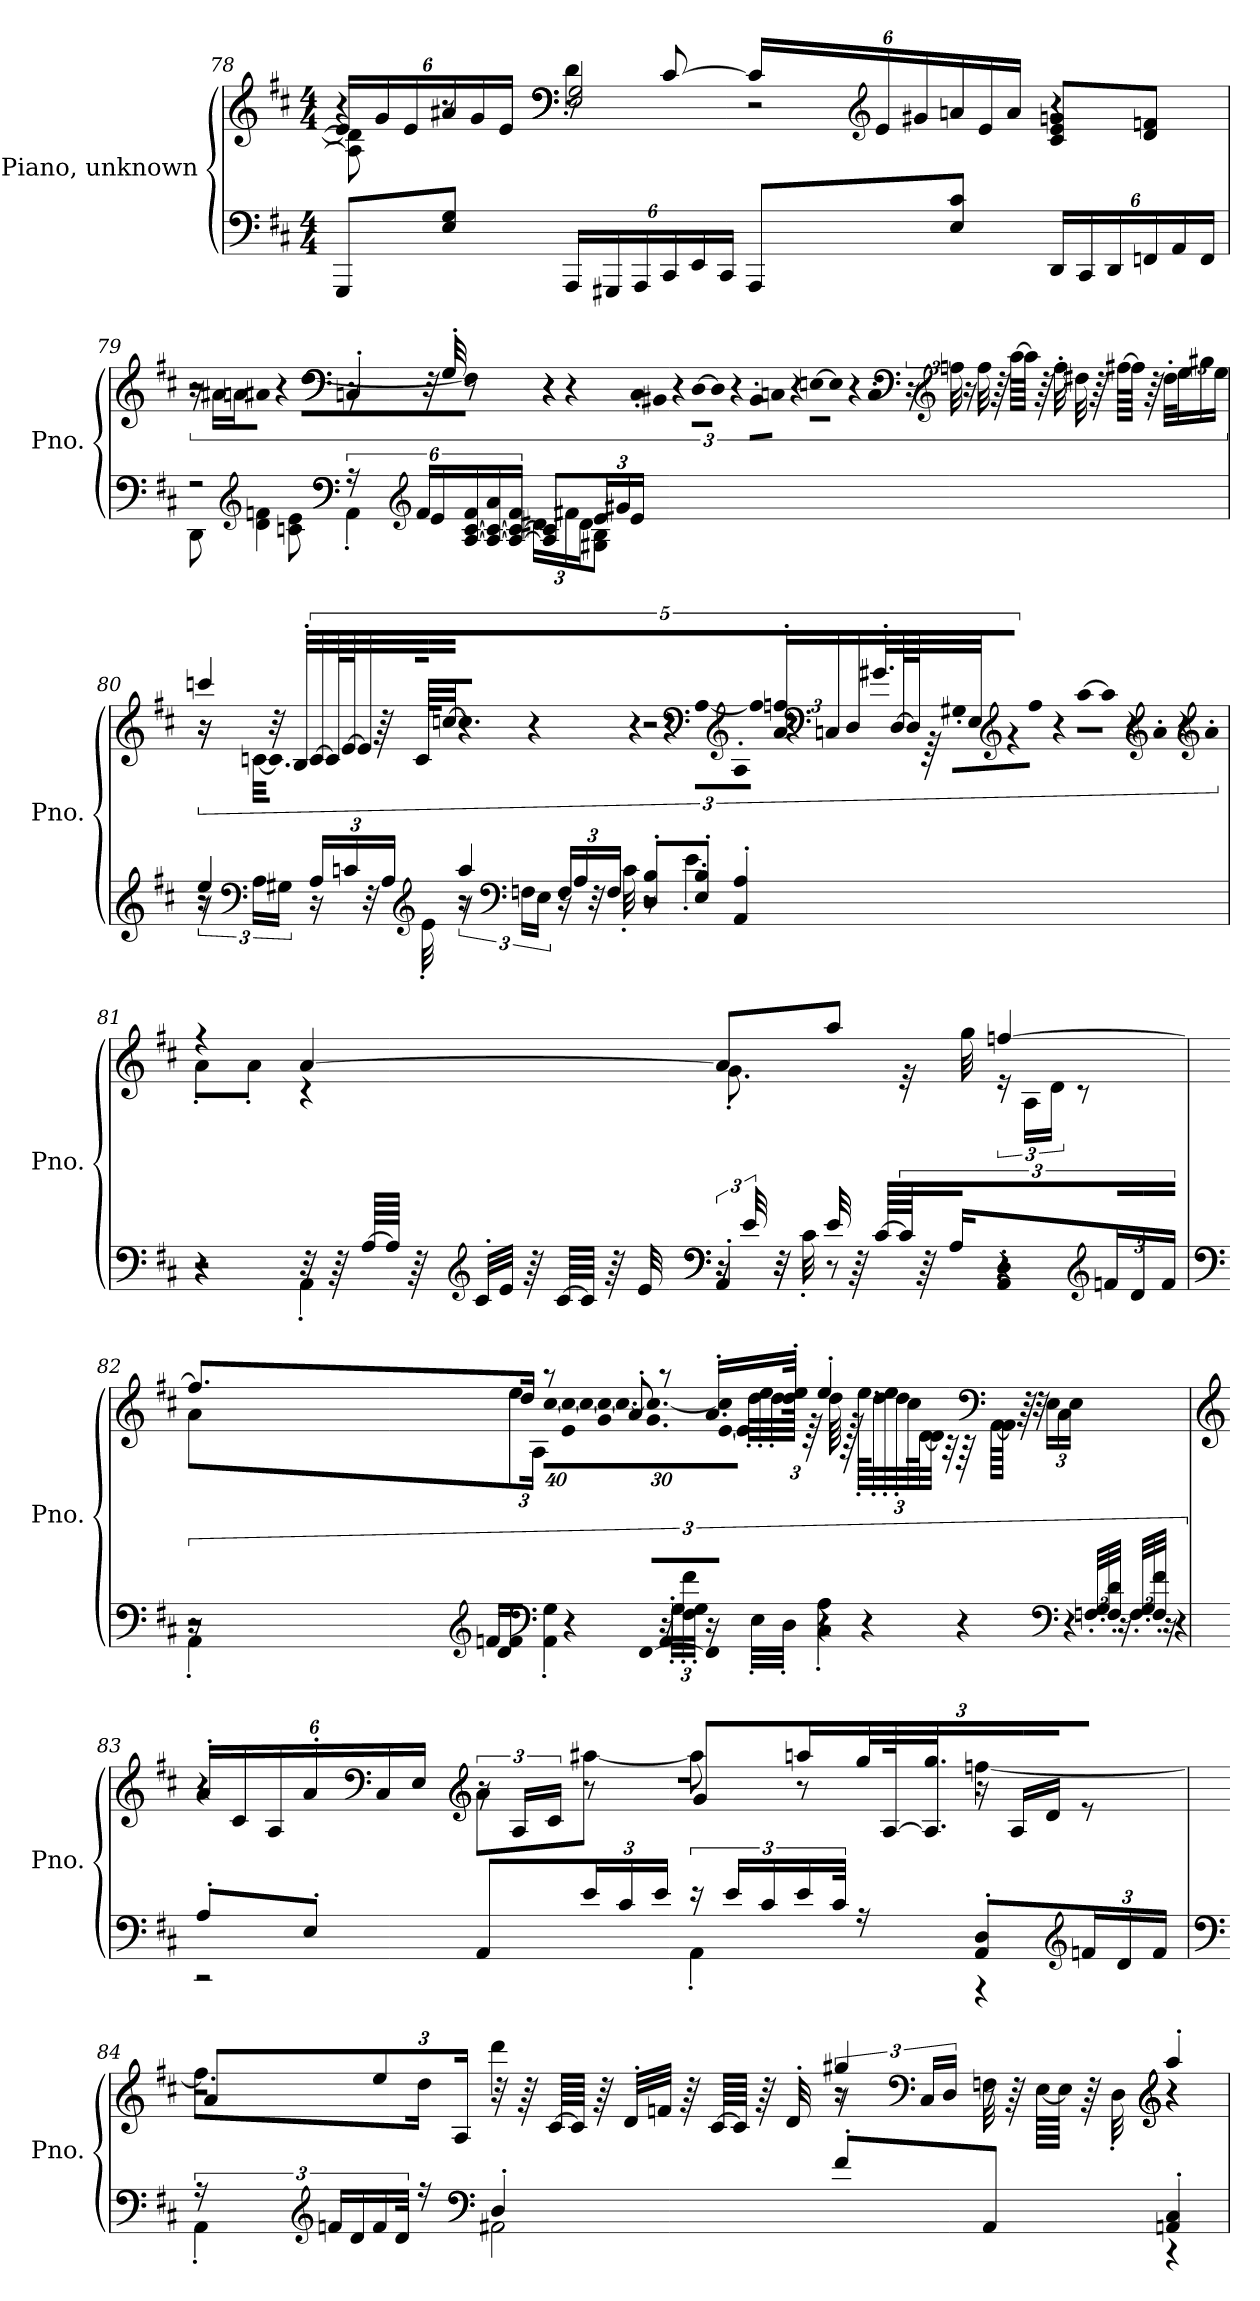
**kern	**kern
*part1	*part1
*staff2	*staff1
*I"Piano, unknown	*
*I'Pno.	*
!!LO:PB:g=z
*clefF4	*clefG2
*k[f#c#]	*k[f#c#]
*M4/4	*M4/4
*	*Xbrackettup
=78	=78
*	*^
*	*	*^
8GGG/L	24e/LL]	8A#\] 8d\]	4r
.	24g/	.	.
.	24e/	.	.
8E/ 8G/J	24a#X/	8r	.
.	24g/	.	.
.	24e/JJ	.	.
*	*clefF4	*	*
*Xbrackettup	*	*	*
24AAA/LL	8r	4d'\	2E/ 2G/
24GGG#X/	.	.	.
24AAA/	.	.	.
24CC#/	[8c#/	.	.
24EE/	.	.	.
24CC#/JJ	.	.	.
8AAA/L	24c#/LL]	2r	.
*	*clefG2	*	*
.	24e/	.	.
.	24g#X/	.	.
8E/ 8c#/J	24an/	.	.
.	24e/	.	.
.	24a/JJ	.	.
24DD/LL	8c#/ 8e/ 8gn/L	.	4r
24CC#/	.	.	.
24DD/	.	.	.
24FFn/	8d/ 8fn/J	.	.
24AA/	.	.	.
24FF/JJ	.	.	.
!!LO:LB:g=z	!!	!!
=79	=79	=79	=79
*^	*	*	*
*	*	*	*brackettup	*
2r	8DD\	2r	24r	2r
.	.	.	24a#X\LL	.
.	.	.	24an\	.
*clefG2	*	*	*	*
.	4d\ 4fn\	.	32a#X\JJk	.
.	.	.	64r	.
.	.	.	[64dd\LLLL	.
.	.	.	64dd\JJJJ]	.
.	.	.	64r	.
.	.	.	32a#'\	.
.	.	.	32g#X\	.
.	.	.	64r	.
.	.	.	[64b\LLLL	.
.	.	.	64b\JJJJ]	.
.	.	.	64r	.
.	.	.	32g#'\LLL	.
.	8cn\ 8e\	.	32an\JJJ	.
.	.	.	64r	.
.	.	.	[64ccn\LLLL	.
.	.	.	64cc\JJJJ]	.
.	.	.	64r	.
.	.	.	32a'\	.
*clefF4	*	*clefF4	*	*
*brackettup	*	*	*	*
24r	4AA'\	16r	24r	4Cn'/
*clefG2	*	*clefG2	*	*
24f/LL	.	.	48ffn\	.
.	.	32r	16r	.
24e/	.	.	.	.
.	.	32ee'/	.	.
*Xbrackettup	*	*	*	*
[24A/ [24c/ 24f/	.	8r	32ff\	.
.	.	.	64r	.
24A/_ 24c/_ 24a/	.	.	.	.
.	.	.	[64aa\LLLL	.
.	.	.	64aa\JJJJ]	.
.	.	.	64r	.
24A/_ 24c/_ 24f/JJ	.	.	.	.
.	.	.	32ff'\	.
8A/] 8c/]L	24d#X\LL	4r	32dd#X\	4r
.	.	.	64r	.
.	24f#X\	.	.	.
.	.	.	[64ff#X\LLLL	.
.	.	.	64ff#\JJJJ]	.
.	.	.	64r	.
.	24d#\J	.	.	.
.	.	.	32dd#'\KLL	.
*	*	*	*Xbrackettup	*
24e/L	8G#X\ 8B\J	.	24ee\	.
24g#X/	.	.	24gg#X\	.
24e/JJ	.	.	24ee\JJ	.
!!LO:LB:g=z	!!	!!
=80	=80	=80	=80	=80
*	*brackettup	*	*brackettup	*
*	*^	*	*	*
4ee/	24r	8r	4cccn/	24r	16r
*clefF4	*	*	*	*	*
.	24A\LL	.	.	[48cn\KKL	.
.	.	.	.	8.c\J]	32r
.	24G#X\JJ	.	.	.	.
.	.	.	.	.	32B'/LLL
*	*	*Xbrackettup	*	*	*
.	16r	24A/LL	.	.	[40c/
.	.	.	.	.	80c/L]
.	.	.	.	.	[80e/J
.	.	24cn/	.	.	.
.	.	.	.	.	40e/JJJ]
.	32r	.	.	.	.
.	.	.	.	.	80r
.	.	24A/JJ	.	.	.
.	.	.	.	.	80c/KLLL
*clefG2	*	*	*	*	*
.	32e'\	.	.	.	.
.	.	.	.	.	[40ccn/JJ
*	*brackettup	*	*	*	*
4aa/	24r	8r	4r	32r	8.cc/J]
.	.	.	.	64r	.
*clefF4	*	*	*	*	*
.	24Fn\LL	.	.	.	.
*	*	*	*clefF4	*	*
.	.	.	.	[64A\LLLL	.
.	.	.	.	64A\JJJJ]	.
.	.	.	.	64r	.
.	24E\JJ	.	.	.	.
.	.	.	.	32G#X'\LLL	.
*	*	*Xbrackettup	*	*	*
.	16r	24F/LL	.	32A\JJJ	.
.	.	.	.	64r	.
.	.	24A/	.	.	.
.	.	.	.	[64c\LLLL	.
.	32r	.	.	64c\JJJJ]	32r
.	.	.	.	64r	.
.	.	24F/JJ	.	.	.
*	*	*	*clefG2	*	*
.	32c'\	.	.	32a'\	32A'/
*	*	*	*	*	*Xbrackettup
2r	8r	8D/' 8B/'L	2r	4r	24a/' 24ffn/'LL
*	*	*	*clefF4	*	*
.	.	.	.	.	24Cn/
.	.	.	.	.	24D/
.	4.e'\	8E/' 8B/'J	.	.	32.g#X'/L
.	.	.	.	.	[64D/L
.	.	.	.	.	64D/JJJJ]
.	.	.	.	.	64r
.	.	.	.	.	32E/
*	*	*	*clefG2	*	*
.	.	4AA/' 4A/'	.	4a'\	4r
*	*	*	*	*v	*v
!!LO:LB:g=z
=81	=81	=81	=81	=81
4r	4r	2r	4r	8a'\L
.	.	.	.	8a'\J
32r	4AA'\	.	[4a/	4r
64r	.	.	.	.
[64A/LLLL	.	.	.	.
64A/JJJJ]	.	.	.	.
64r	.	.	.	.
*clefG2	*	*	*	*
32c#'/LLL	.	.	.	.
32e/JJJ	.	.	.	.
64r	.	.	.	.
[64c#/LLLL	.	.	.	.
64c#/JJJJ]	.	.	.	.
64r	.	.	.	.
32e/	.	.	.	.
*clefF4	*	*	*	*
*brackettup	*	*	*	*
24r	16r	4AA'/	8a/L]	8.g'\
48e/	.	.	.	.
16r	32r	.	.	.
.	32c#'\	.	.	.
32e/	8r	.	8aa/J	.
64r	.	.	.	.
[64c#/LLLL	.	.	.	.
96c#/JJJJ]	.	.	.	32r
96r	.	.	.	.
24A/KL	.	.	.	.
.	.	.	.	32gg\
*	*	*	*	*brackettup
8AA/' 8D/'	4r	4r	[4ffn/	24r
.	.	.	.	24A\LL
.	.	.	.	24d\JJ
*clefG2	*	*	*	*
*Xbrackettup	*	*	*	*
24fn/L	.	.	.	8r
24d/	.	.	.	.
24f/JJ	.	.	.	.
!!LO:LB:g=z	!!
=82	=82	=82	=82	=82
*clefF4	*	*	*	*
*brackettup	*	*	*	*
24r	4AA'\	2r	8.ff/L]	8a\L
*clefG2	*	*	*	*
24fn/LL	.	.	.	.
24d/	.	.	.	.
*	*	*	*	*Xbrackettup
32f/JJk	.	.	.	12ee\
64r	.	.	.	.
[64d/LLLL	.	.	.	.
64d/JJJJ]	.	.	16dd/Jk	.
64r	.	.	.	.
.	.	.	.	24A\Jk
32r	.	.	.	.
*clefF4	*	*	*	*
!	!	!	!	!LO:N:vis=32
4r	4AA\' 4G\'	.	8r	[640%23cc#\LLL
!	!	!	!	!LO:N:vis=32
.	.	.	.	640%23e\ 640%23cc#\_
!	!	!	!	!LO:N:vis=64
.	.	.	.	960%17cc#\L_
!	!	!	!	!LO:N:vis=64
.	.	.	.	960%17g\ 960%17cc#\_J
!	!	!	!	!LO:N:vis=32.
.	.	.	.	1920%103cc#\_
.	.	.	8a'/	.
!	!	!	!	!LO:N:vis=32.
.	.	.	.	1920%103g\ 1920%103cc#\_
!	!	!	!	!LO:N:vis=64
.	.	.	.	[960%17e\ 960%17cc#\]L
!	!	!	!	!LO:N:vis=64
.	.	.	.	960%17e\JJJJ]
*Xbrackettup	*	*	*	*
48Fn'/LLL	16r	4AA'/	8r	48dd'\LLL
48G'/	.	.	.	48ee'\
48F/' 48d/'JJJ	.	.	.	48dd'\
*	*	*	*	*brackettup
16r	48G'\LLL	.	.	96ee\JJJk
.	.	.	.	96r
.	48F\' 48f\'	.	.	96dd\
.	.	.	.	128r
.	.	.	.	64.ee'\KLLL
.	48G'\JJJ	.	.	.
*	*	*	*	*Xbrackettup
48F'/LLL	16r	.	16.a'/LL	48dd'\
48G'/	.	.	.	48ee'\
48F/' 48f/'JJJ	.	.	.	48dd'\
16r	32E'\LLL	.	.	48cc#\
.	.	.	.	[96d\K
.	32D'\JJJ	.	32dd'/JJk	32d\JJJ]
4r	4C#\' 4A\'	4r	4ee'/	32r
.	.	.	.	64r
*	*	*	*clefF4	*
.	.	.	.	[64AA\LLLL
.	.	.	.	64AA\JJJJ]
.	.	.	.	64r
.	.	.	.	32r
.	.	.	.	24E\LL
.	.	.	.	24C#\
.	.	.	.	24E\JJ
*v	*v	*v	*	*
*	*v	*v
!!LO:LB:g=z
=83	=83
*	*clefG2
*^	*^
*	*	*	*^
8A'/L	2r	1r	4r	24a'/LL
.	.	.	.	24c#/
.	.	.	.	24A/
8E'/J	.	.	.	24a'/
*	*	*clefF4	*	*
.	.	.	.	24C#/
.	.	.	.	24E/JJ
*	*	*clefG2	*	*
*	*	*	*	*brackettup
8AA/L	.	.	8a\L	24r
.	.	.	.	24A/LL
.	.	.	.	24c#/JJ
24e/L	.	.	[8aa#X\J	8r
24c#/	.	.	.	.
24e/JJ	.	.	.	.
*brackettup	*	*	*	*
24r	4AA'\	.	8aa#\]	8g/L
24e/LL	.	.	.	.
24c#/	.	.	.	.
*Xbrackettup	*	*	*	*
24e/	.	.	8r	16aan/L
48c#/JJk	.	.	.	.
*	*	*	*	*Xbrackettup
16r	.	.	.	48gg/L
.	.	.	.	[96A/K
.	.	.	.	48.A/] 48.gg/JJJ
*	*	*	*	*brackettup
8AA/' 8D/'L	4r	.	[4ffn\	24r
.	.	.	.	24A/LL
.	.	.	.	24d/JJ
*clefG2	*	*	*	*
24fn/L	.	.	.	8r
24d/	.	.	.	.
24f/JJ	.	.	.	.
!!LO:PB:g=z	!!	!!
=84	=84	=84	=84	=84
*clefF4	*	*	*	*
*brackettup	*	*	*	*
24r	4AA'\	2r	8.ff\L]	8a/L
*clefG2	*	*	*	*
24fn/LL	.	.	.	.
24d/	.	.	.	.
*Xbrackettup	*	*	*	*Xbrackettup
24f/	.	.	.	12ee/
48d/JJk	.	.	.	.
16r	.	.	16dd\Jk	.
.	.	.	.	24A/Jk
*clefF4	*	*	*	*
4D'/	2AA#X\	.	4ddd\	32r
.	.	.	.	64r
.	.	.	.	[64c#/LLLL
.	.	.	.	64c#/JJJJ]
.	.	.	.	64r
.	.	.	.	32d'/LLL
.	.	.	.	32fn/JJJ
.	.	.	.	64r
.	.	.	.	[64c#/LLLL
.	.	.	.	64c#/JJJJ]
.	.	.	.	64r
.	.	.	.	32d'/
*	*	*	*	*brackettup
8f'/L	.	4gg#X/	8r	24r
*	*	*clefF4	*	*
.	.	.	.	24C#/LL
.	.	.	.	24D/JJ
8AA#/J	.	.	32Fn\	8r
.	.	.	64r	.
.	.	.	[64E\LLLL	.
.	.	.	64E\JJJJ]	.
.	.	.	64r	.
.	.	.	32D'\	.
*	*	*clefG2	*	*
4AAn/' 4C#/'	4r	4r	4r	4aa'/
*v	*v	*	*	*
*	*v	*v	*v
=	=
*-	*-
